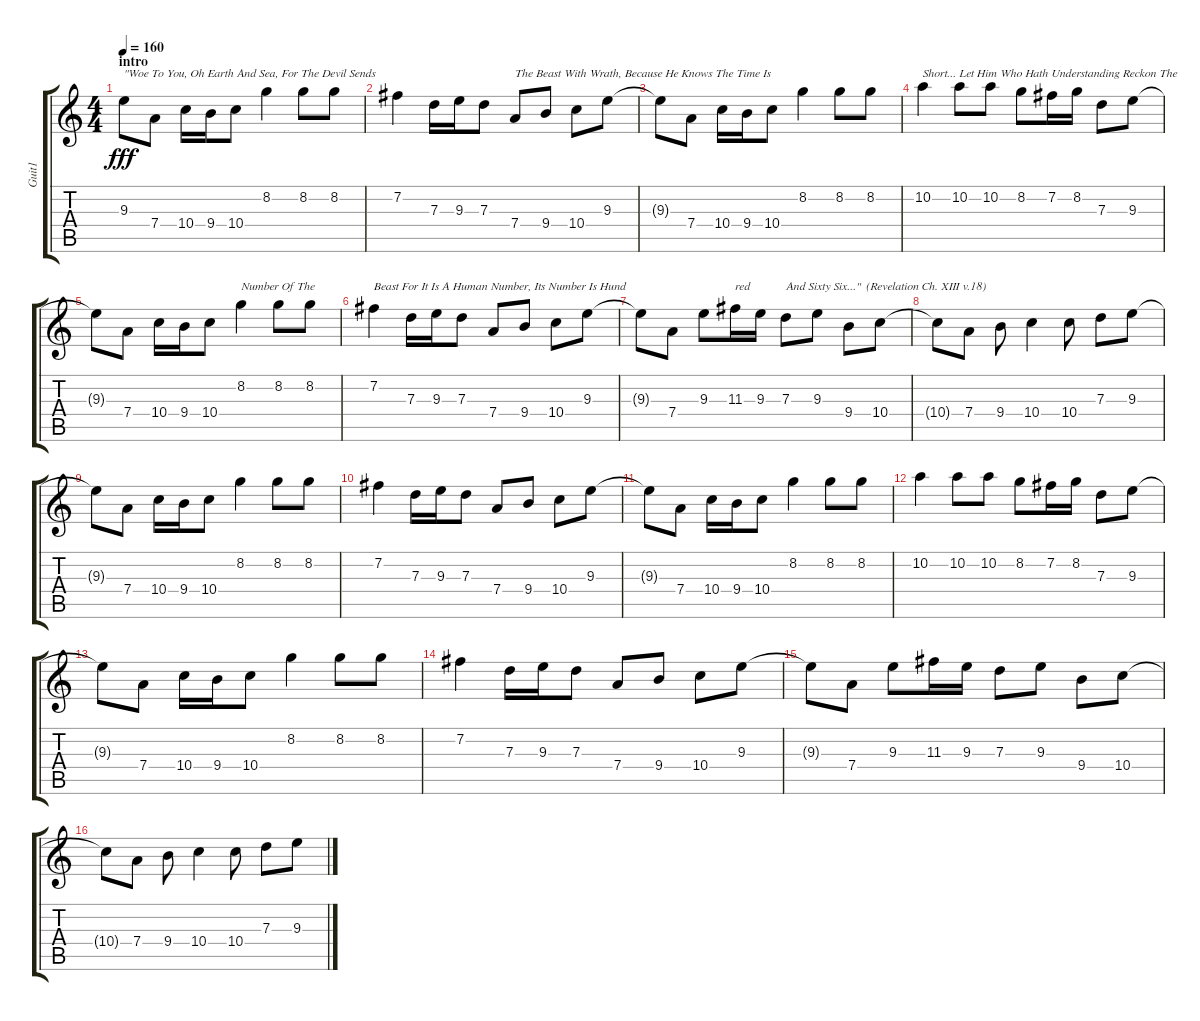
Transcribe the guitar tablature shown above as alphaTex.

\track ("Guit1" "Guit1") {instrument overdrivenguitar}
\staff {score tabs}
\tuning (E4 B3 G3 D3 A2 E2) {hide}
\ts (4 4)
\section ("" "intro")
\tempo 160
\clef g2
\ks c
9.3.8{txt "\"Woe To You, Oh Earth And Sea, For The Devil Sends" dy fff instrument overdrivenguitar} 7.4.8 10.4.16 9.4.16 10.4.8 8.2.4 8.2.8 8.2.8 |
7.2.4 7.3.16 9.3.16 7.3.8 7.4.8{txt "The Beast With Wrath, Because He Knows The Time Is"} 9.4.8 10.4.8 9.3.8 |
9.3{t}.8 7.4.8 10.4.16 9.4.16 10.4.8 8.2.4 8.2.8 8.2.8 |
10.2.4{txt "Short... Let Him Who Hath Understanding Reckon The"} 10.2.8 10.2.8 8.2.8 7.2.16 8.2.16 7.3.8 9.3.8 |
9.3{t}.8 7.4.8 10.4.16 9.4.16 10.4.8 8.2.4{txt "Number Of The"} 8.2.8 8.2.8 |
7.2.4{txt "Beast For It Is A Human Number, Its Number Is Hund"} 7.3.16 9.3.16 7.3.8 7.4.8 9.4.8 10.4.8 9.3.8 |
9.3{t}.8 7.4.8 9.3.8 11.3.16{txt "red"} 9.3.16 7.3.8{txt "And Sixty Six...\"  (Revelation Ch. XIII v.18)"} 9.3.8 9.4.8 10.4.8 |
10.4{t}.8 7.4.8 9.4.8 10.4.4 10.4.8 7.3.8 9.3.8 |
9.3{t}.8 7.4.8 10.4.16 9.4.16 10.4.8 8.2.4 8.2.8 8.2.8 |
7.2.4 7.3.16 9.3.16 7.3.8 7.4.8 9.4.8 10.4.8 9.3.8 |
9.3{t}.8 7.4.8 10.4.16 9.4.16 10.4.8 8.2.4 8.2.8 8.2.8 |
10.2.4 10.2.8 10.2.8 8.2.8 7.2.16 8.2.16 7.3.8 9.3.8 |
9.3{t}.8 7.4.8 10.4.16 9.4.16 10.4.8 8.2.4 8.2.8 8.2.8 |
7.2.4 7.3.16 9.3.16 7.3.8 7.4.8 9.4.8 10.4.8 9.3.8 |
9.3{t}.8 7.4.8 9.3.8 11.3.16 9.3.16 7.3.8 9.3.8 9.4.8 10.4.8 |
10.4{t}.8 7.4.8 9.4.8 10.4.4 10.4.8 7.3.8 9.3.8
